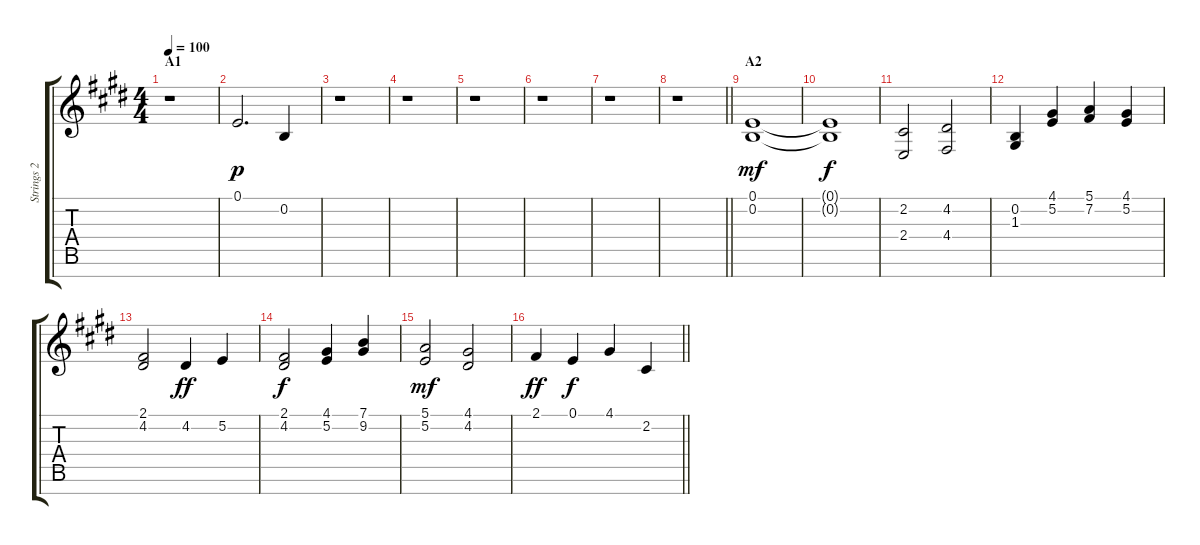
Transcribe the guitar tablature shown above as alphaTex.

\track ("Strings 2" "Strings 2") {instrument stringensemble2}
\staff {score tabs}
\tuning (E4 B3 G3 D3 A2 E2 B1) {hide}
\ts (4 4)
\section ("" "A1")
\tempo 100
\clef g2
\ks e
r.1{dy ff} |
0.1.2{d dy p} 0.2.4 |
r.1 |
r.1 |
r.1 |
r.1 |
r.1 |
\barLineRight lightlight
r.1 |
\section ("" "A2")
(0.1 0.2).1{dy mf volume 11} |
(0.1{t} 0.2{t}).1{dy f} |
(2.2 2.4).2 (4.2 4.4).2 |
(0.2 1.3).4 (4.1 5.2).4 (5.1 7.2).4 (4.1 5.2).4 |
(2.1 4.2).2 4.2.4{dy ff} 5.2.4 |
(2.1 4.2).2{dy f} (4.1 5.2).4 (7.1 9.2).4 |
(5.1 5.2).2{dy mf} (4.1 4.2).2 |
\barLineRight lightlight
2.1.4{dy ff} 0.1.4{dy f} 4.1.4 2.2.4
